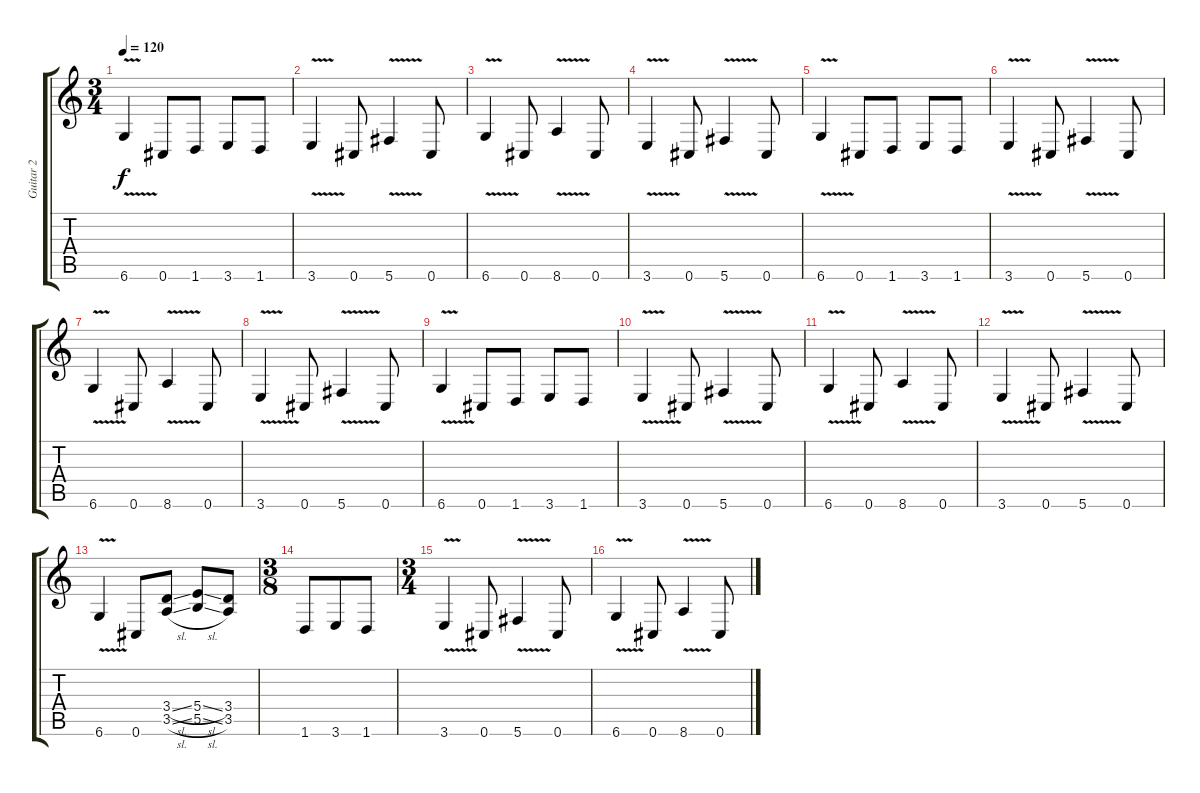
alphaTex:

\track ("Guitar 2" "Guitar 2") {instrument distortionguitar}
\staff {score tabs}
\tuning (Db4 Ab3 E3 B2 Gb2 Db2) {hide}
\ts (3 4)
\tempo 120
\clef g2
\ks c
6.6{v}.4{dy f} 0.6.8 1.6.8 3.6.8 1.6.8 |
3.6{v}.4 0.6.8 5.6{v}.4 0.6.8 |
6.6{v}.4 0.6.8 8.6{v}.4 0.6.8 |
3.6{v}.4 0.6.8 5.6{v}.4 0.6.8 |
6.6{v}.4 0.6.8 1.6.8 3.6.8 1.6.8 |
3.6{v}.4 0.6.8 5.6{v}.4 0.6.8 |
6.6{v}.4 0.6.8 8.6{v}.4 0.6.8 |
3.6{v}.4 0.6.8 5.6{v}.4 0.6.8 |
6.6{v}.4 0.6.8 1.6.8 3.6.8 1.6.8 |
3.6{v}.4 0.6.8 5.6{v}.4 0.6.8 |
6.6{v}.4 0.6.8 8.6{v}.4 0.6.8 |
3.6{v}.4 0.6.8 5.6{v}.4 0.6.8 |
6.6{v}.4 0.6.8 (3.4{sl} 3.5{sl}).8 (5.4{sl} 5.5{sl}).8 (3.4 3.5).8 |
\ts (3 8)
1.6.8 3.6.8 1.6.8 |
\ts (3 4)
3.6{v}.4 0.6.8 5.6{v}.4 0.6.8 |
6.6{v}.4 0.6.8 8.6{v}.4 0.6.8
